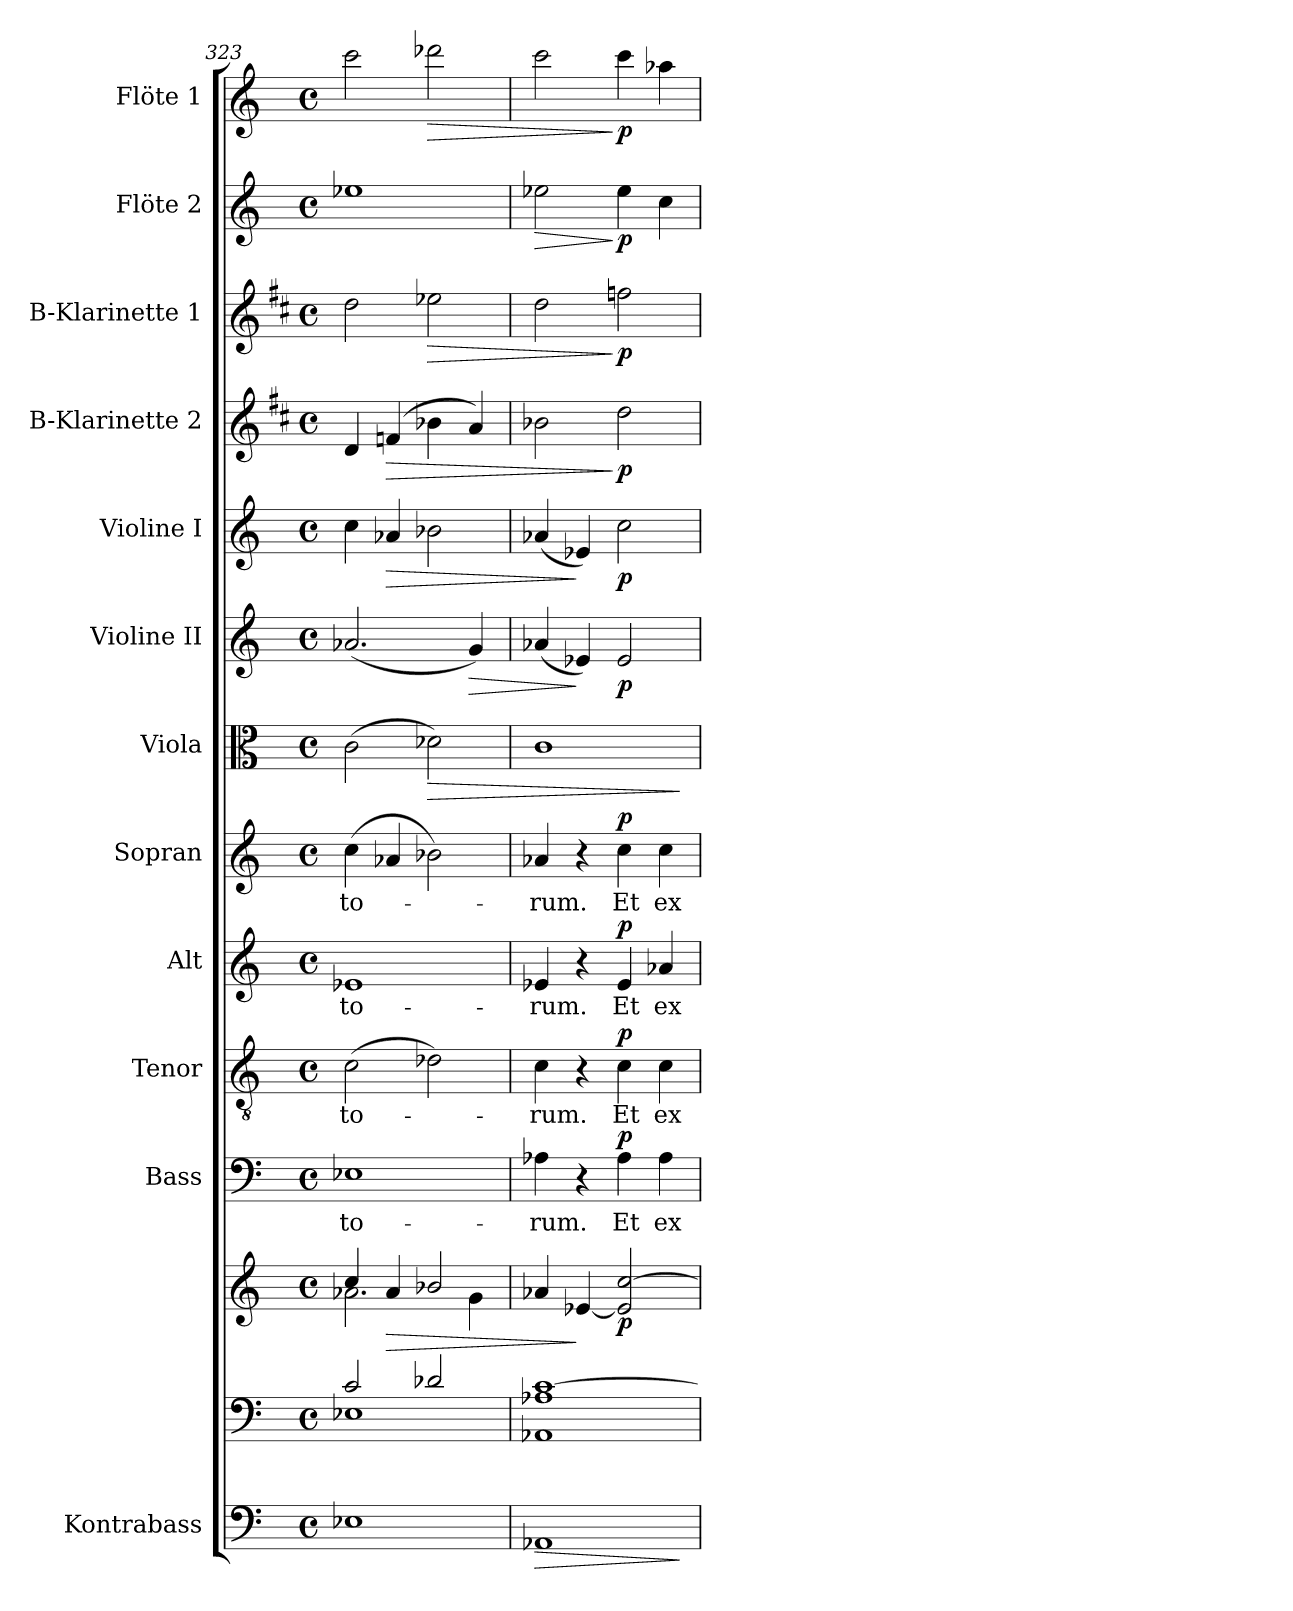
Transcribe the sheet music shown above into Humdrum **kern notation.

**kern	**dynam	**kern	**kern	**dynam	**kern	**text	**dynam	**kern	**text	**dynam	**kern	**text	**dynam	**kern	**text	**dynam	**kern	**dynam	**kern	**dynam	**kern	**dynam	**kern	**dynam	**kern	**dynam	**kern	**dynam	**kern	**dynam
*part13	*part13	*part12	*part12	*part12	*part11	*part11	*part11	*part10	*part10	*part10	*part9	*part9	*part9	*part8	*part8	*part8	*part7	*part7	*part6	*part6	*part5	*part5	*part4	*part4	*part3	*part3	*part2	*part2	*part1	*part1
*staff14	*staff14	*staff13	*staff12	*staff12/13	*staff11	*staff11	*staff11	*staff10	*staff10	*staff10	*staff9	*staff9	*staff9	*staff8	*staff8	*staff8	*staff7	*staff7	*staff6	*staff6	*staff5	*staff5	*staff4	*staff4	*staff3	*staff3	*staff2	*staff2	*staff1	*staff1
*I"Kontrabass	*	*	*	*	*I"Bass	*	*	*I"Tenor	*	*	*I"Alt	*	*	*I"Sopran	*	*	*I"Viola	*	*I"Violine II	*	*I"Violine I	*	*I"B-Klarinette 2	*	*I"B-Klarinette 1	*	*I"Flöte 2	*	*I"Flöte 1	*
*I'Kb.	*	*	*	*	*I'B.	*	*	*I'T.	*	*	*I'A.	*	*	*I'S.	*	*	*I'Vla.	*	*I'Vl. II	*	*I'Vl. I	*	*I'B Kl. 2	*	*I'B Kl. 1	*	*I'Fl. 2	*	*I'Fl. 1	*
*clefF4	*	*clefF4	*clefG2	*	*clefF4	*	*	*clefGv2	*	*	*clefG2	*	*	*clefG2	*	*	*clefC3	*	*clefG2	*	*clefG2	*	*clefG2	*	*clefG2	*	*clefG2	*	*clefG2	*
*ITrd7c12	*	*	*	*	*	*	*	*	*	*	*	*	*	*	*	*	*	*	*	*	*	*	*ITrd1c2	*	*ITrd1c2	*	*	*	*	*
*k[]	*	*k[]	*k[]	*	*k[]	*	*	*k[]	*	*	*k[]	*	*	*k[]	*	*	*k[]	*	*k[]	*	*k[]	*	*k[]	*	*k[]	*	*k[]	*	*k[]	*
*C:	*	*C:	*C:	*	*C:	*	*	*C:	*	*	*C:	*	*	*C:	*	*	*C:	*	*C:	*	*C:	*	*C:	*	*C:	*	*C:	*	*C:	*
*M4/4	*	*M4/4	*M4/4	*	*M4/4	*	*	*M4/4	*	*	*M4/4	*	*	*M4/4	*	*	*M4/4	*	*M4/4	*	*M4/4	*	*M4/4	*	*M4/4	*	*M4/4	*	*M4/4	*
*met(c)	*	*met(c)	*met(c)	*	*met(c)	*	*	*met(c)	*	*	*met(c)	*	*	*met(c)	*	*	*met(c)	*	*met(c)	*	*met(c)	*	*met(c)	*	*met(c)	*	*met(c)	*	*met(c)	*
=323	=323	=323	=323	=323	=323	=323	=323	=323	=323	=323	=323	=323	=323	=323	=323	=323	=323	=323	=323	=323	=323	=323	=323	=323	=323	=323	=323	=323	=323	=323
*	*	*^	*^	*	*	*	*	*	*	*	*	*	*	*	*	*	*	*	*	*	*	*	*	*	*	*	*	*	*	*
!	!	!	!	!	!	!	!	!LO:LY:b	!	!	!LO:LY:b	!	!	!LO:LY:b	!	!	!LO:LY:b	!	!	!	!	!	!	!	!	!	!	!	!	!	!	!
1EE-X	.	2c/	1E-X	4cc/	2.a-X\	.	1E-X	-to-	.	(>2c\	-to-	.	1e-X	-to-	.	(>4cc\	-to-	.	(>2c\	.	(<2.a-X/	.	4cc\	.	4c/	.	2cc\	.	1ee-X	.	2ccc\	.
!	!	!	!	!	!	!LO:HP:b	!	!	!	!	!	!	!	!	!	!	!	!	!	!	!	!	!	!LO:HP:b	!	!LO:HP:b	!	!	!	!	!	!
.	.	.	.	4a-/	.	>	.	.	.	.	.	.	.	.	.	4a-X/	.	.	.	.	.	.	4a-X/	>	(4e-X/	>	.	.	.	.	.	.
!	!	!	!	!	!	!	!	!	!	!	!	!	!	!	!	!	!	!	!	!LO:HP:b	!	!	!	!	!	!	!	!LO:HP:b	!	!	!	!LO:HP:b
.	.	2d-X/	.	2b-X/	.	.	.	.	.	2d-X\)	.	.	.	.	.	2b-X\)	.	.	2d-X\)	>	.	.	2b-X\	.	4a-X\	.	2dd-X\	>	.	.	2ddd-X\	>
!	!	!	!	!	!	!	!	!	!	!	!	!	!	!	!	!	!	!	!	!	!	!LO:HP:b	!	!	!	!	!	!	!	!	!	!
.	.	.	.	.	4g\	.	.	.	.	.	.	.	.	.	.	.	.	.	.	.	4g/)	>	.	.	4g/)	.	.	.	.	.	.	.
=324	=324	=324	=324	=324	=324	=324	=324	=324	=324	=324	=324	=324	=324	=324	=324	=324	=324	=324	=324	=324	=324	=324	=324	=324	=324	=324	=324	=324	=324	=324	=324	=324
!	!LO:HP:b	!	!	!	!	!	!	!LO:LY:b	!	!	!LO:LY:b	!	!	!LO:LY:b	!	!	!LO:LY:b	!	!	!	!	!	!	!	!	!	!	!	!	!LO:HP:b	!	!
*	*	*	*	*v	*v	*	*	*	*	*	*	*	*	*	*	*	*	*	*	*	*	*	*	*	*	*	*	*	*	*	*	*
1AAA-X	>	[>1c	1AA-X 1A-X	4a-X/	.	4A-X\	-rum.	.	4c\	-rum.	.	4e-X/	-rum.	.	4a-X/	-rum.	.	1c	.	(<4a-X/	.	(<4a-X/	.	2a-X\	.	2cc\	.	2ee-X\	>	2ccc\	.
.	.	.	.	[4e-X/	]	4r	.	.	4r	.	.	4r	.	.	4r	.	.	.	.	4e-X/)	]	4e-X/)	]	.	.	.	.	.	.	.	.
!	!	!	!	!	!LO:DY:b	!	!LO:LY:b	!LO:DY:a	!	!LO:LY:b	!LO:DY:a	!	!LO:LY:b	!LO:DY:a	!	!LO:LY:b	!LO:DY:a	!	!	!	!LO:DY:b	!	!LO:DY:b	!	!LO:DY:n=1:b	!	!LO:DY:n=1:b	!	!LO:DY:n=1:b	!	!LO:DY:n=1:b
.	.	.	.	2e-/] [>2cc/	p	4A-\	Et	p	4c\	Et	p	4e-/	Et	p	4cc\	Et	p	.	.	2e-/	p	2cc\	p	2cc\	] p	2ee-X\	] p	4ee-\	] p	4ccc\	] p
!	!	!	!	!	!	!	!LO:LY:b	!	!	!LO:LY:b	!	!	!LO:LY:b	!	!	!LO:LY:b	!	!	!	!	!	!	!	!	!	!	!	!	!	!	!
.	.	.	.	.	.	4A-\	ex-	.	4c\	ex-	.	4a-X/	ex-	.	4cc\	ex-	.	.	.	.	.	.	.	.	.	.	.	4cc\	.	4aa-X\	.
*	*	*v	*v	*	*	*	*	*	*	*	*	*	*	*	*	*	*	*	*	*	*	*	*	*	*	*	*	*	*	*	*
.	]	.	.	.	.	.	.	.	.	.	.	.	.	.	.	.	.	]	.	.	.	.	.	.	.	.	.	.	.	.
=	=	=	=	=	=	=	=	=	=	=	=	=	=	=	=	=	=	=	=	=	=	=	=	=	=	=	=	=	=	=
*-	*-	*-	*-	*-	*-	*-	*-	*-	*-	*-	*-	*-	*-	*-	*-	*-	*-	*-	*-	*-	*-	*-	*-	*-	*-	*-	*-	*-	*-	*-
